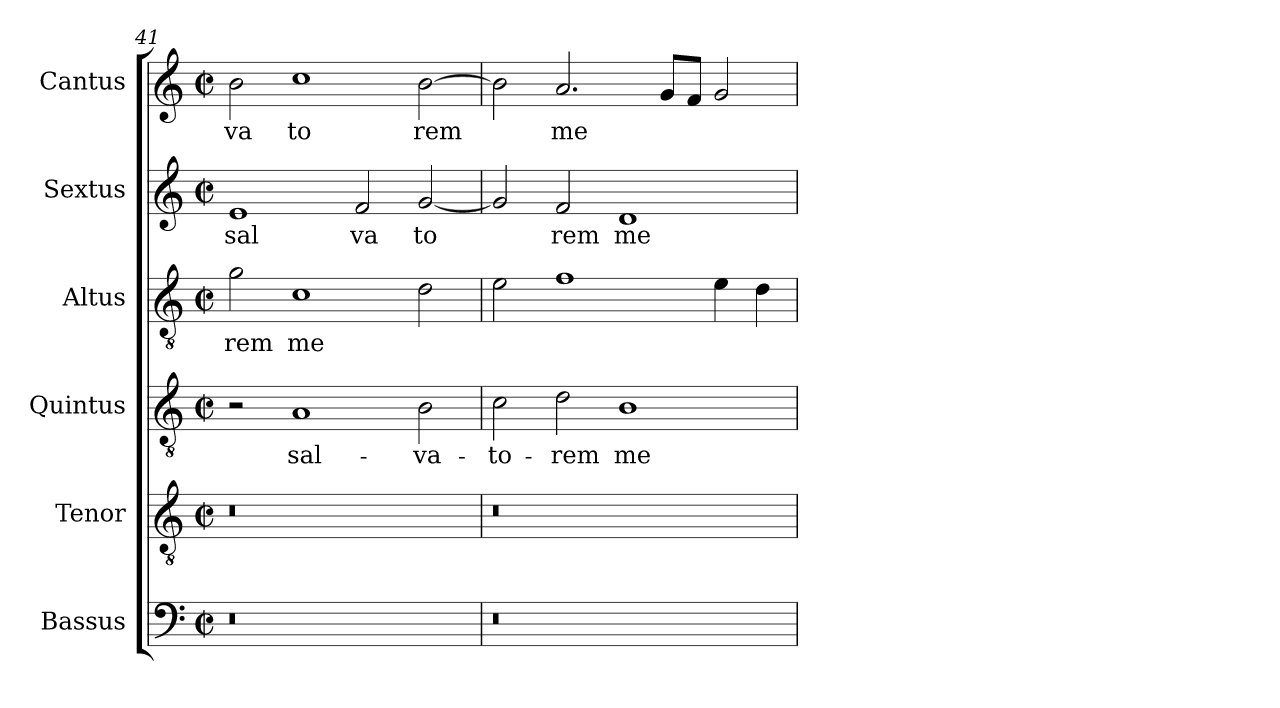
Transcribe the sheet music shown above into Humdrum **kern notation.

**kern	**kern	**kern	**text	**kern	**text	**kern	**text	**kern	**text
*part6	*part5	*part4	*part4	*part3	*part3	*part2	*part2	*part1	*part1
*staff6	*staff5	*staff4	*staff4	*staff3	*staff3	*staff2	*staff2	*staff1	*staff1
*I"Bassus	*I"Tenor	*I"Quintus	*	*I"Altus	*	*I"Sextus	*	*I"Cantus	*
!!LO:PB:g=z
*clefF4	*clefGv2	*clefGv2	*	*clefGv2	*	*clefG2	*	*clefG2	*
*	*	*	*	*	*	*k[]	*	*	*
*	*	*	*	*	*	*C:	*	*	*
*M2/2	*M2/2	*M2/2	*	*M2/2	*	*M2/2	*	*M2/2	*
*met(c|)	*met(c|)	*met(c|)	*	*met(c|)	*	*met(c|)	*	*met(c|)	*
=41	=41	=41	=41	=41	=41	=41	=41	=41	=41
!	!	!	!	!	!LO:LY:b:cj	!	!LO:LY:b:cj	!	!LO:LY:b:cj
0r	0r	2r	.	2g\	rem	1e	sal	2b\	-va
!	!	!	!LO:LY:b:cj	!	!LO:LY:b:cj	!	!	!	!LO:LY:b:cj
.	.	1A	sal-	1c	me	.	.	1cc	to
!	!	!	!	!	!	!	!LO:LY:b:cj	!	!
.	.	.	.	.	.	2f/	va	.	.
!	!	!	!LO:LY:b:cj	!	!	!	!LO:LY:b:cj	!	!LO:LY:b
.	.	2B\	-va-	2d\	.	[<2g/	to	[>2b\	rem
=42	=42	=42	=42	=42	=42	=42	=42	=42	=42
!	!	!	!LO:LY:b:cj	!	!	!	!	!	!
0r	0r	2c\	-to-	2e\	.	2g/]	.	2b\]	.
!	!	!	!LO:LY:b:cj	!	!	!	!LO:LY:b:cj	!	!LO:LY:b
.	.	2d\	-rem	1f	.	2f/	rem	2.a/	me
!	!	!	!LO:LY:b:cj	!	!	!	!LO:LY:b:cj	!	!
.	.	1B	me-	.	.	1d	me	.	.
.	.	.	.	.	.	.	.	8g/L	.
.	.	.	.	.	.	.	.	8f/J	.
.	.	.	.	4e\	.	.	.	2g/	.
.	.	.	.	4d\	.	.	.	.	.
=	=	=	=	=	=	=	=	=	=
*-	*-	*-	*-	*-	*-	*-	*-	*-	*-
